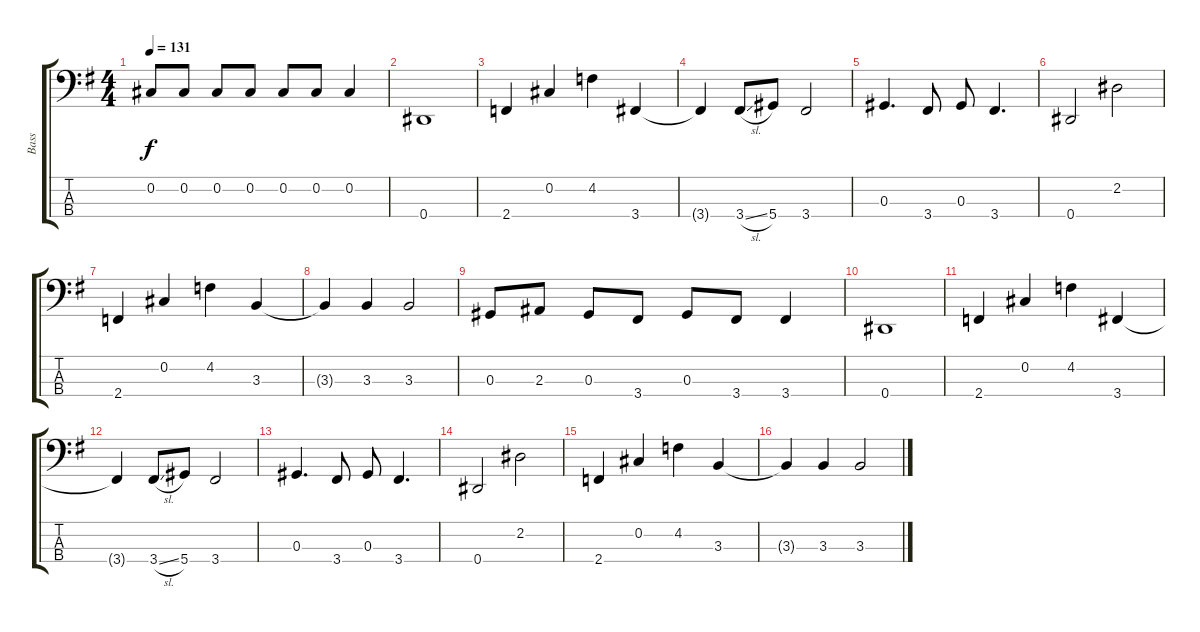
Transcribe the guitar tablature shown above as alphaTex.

\track ("Bass" "Bass") {instrument electricbasspick}
\staff {score tabs}
\tuning (Gb2 Db2 Ab1 Eb1) {hide}
\ts (4 4)
\tempo 131
\clef f4
\ks g
0.2.8{dy f} 0.2.8 0.2.8 0.2.8 0.2.8 0.2.8 0.2.4 |
0.4.1 |
2.4.4 0.2.4 4.2.4 3.4.4 |
3.4{t}.4 3.4{sl}.8 5.4.8 3.4.2 |
0.3.4{d} 3.4.8 0.3.8 3.4.4{d} |
0.4.2 2.2.2 |
2.4.4 0.2.4 4.2.4 3.3.4 |
3.3{t}.4 3.3.4 3.3.2 |
0.3.8 2.3.8 0.3.8 3.4.8 0.3.8 3.4.8 3.4.4 |
0.4.1 |
2.4.4 0.2.4 4.2.4 3.4.4 |
3.4{t}.4 3.4{sl}.8 5.4.8 3.4.2 |
0.3.4{d} 3.4.8 0.3.8 3.4.4{d} |
0.4.2 2.2.2 |
2.4.4 0.2.4 4.2.4 3.3.4 |
3.3{t}.4 3.3.4 3.3.2
